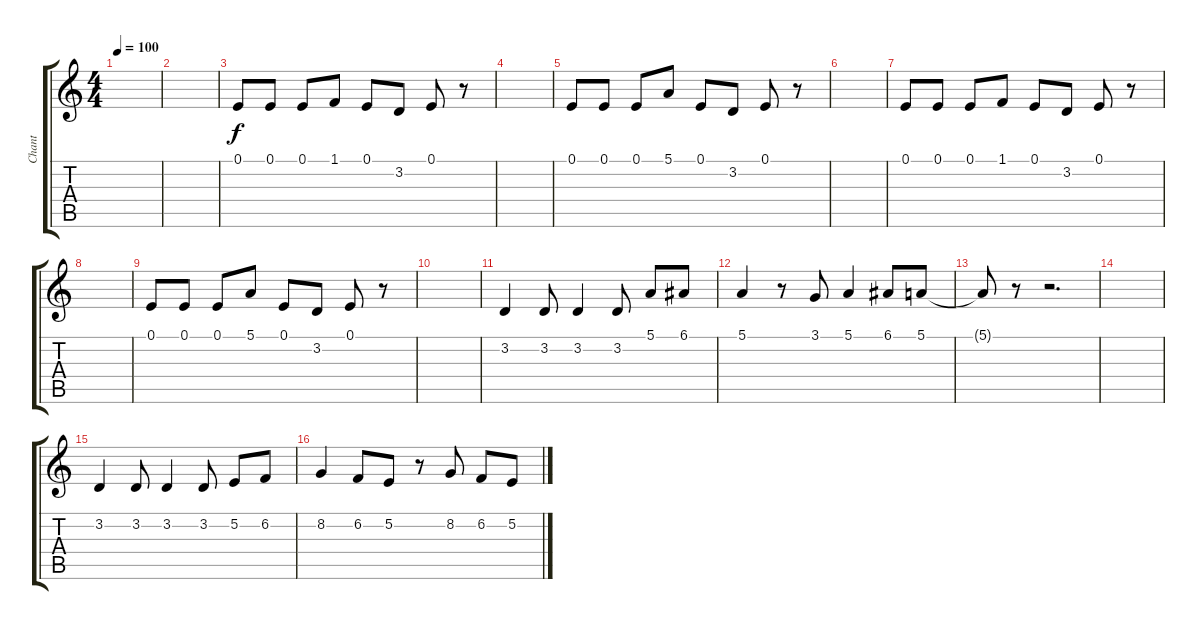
\track ("Chant" "Chant") {instrument clarinet}
\staff {score tabs}
\tuning (E4 B3 G3 D3 A2 E2) {hide}
\ts (4 4)
\tempo 100
\clef g2
\ks c
|
|
0.1.8 0.1.8 0.1.8 1.1.8 0.1.8 3.2.8 0.1.8 r.8 |
|
0.1.8 0.1.8 0.1.8 5.1.8 0.1.8 3.2.8 0.1.8 r.8 |
|
0.1.8 0.1.8 0.1.8 1.1.8 0.1.8 3.2.8 0.1.8 r.8 |
|
0.1.8 0.1.8 0.1.8 5.1.8 0.1.8 3.2.8 0.1.8 r.8 |
|
3.2.4 3.2.8 3.2.4 3.2.8 5.1.8 6.1.8 |
5.1.4 r.8 3.1.8 5.1.4 6.1.8 5.1.8 |
5.1{t}.8 r.8 r.2{d} |
|
3.2.4 3.2.8 3.2.4 3.2.8 5.2.8 6.2.8 |
8.2.4 6.2.8 5.2.8 r.8 8.2.8 6.2.8 5.2.8
